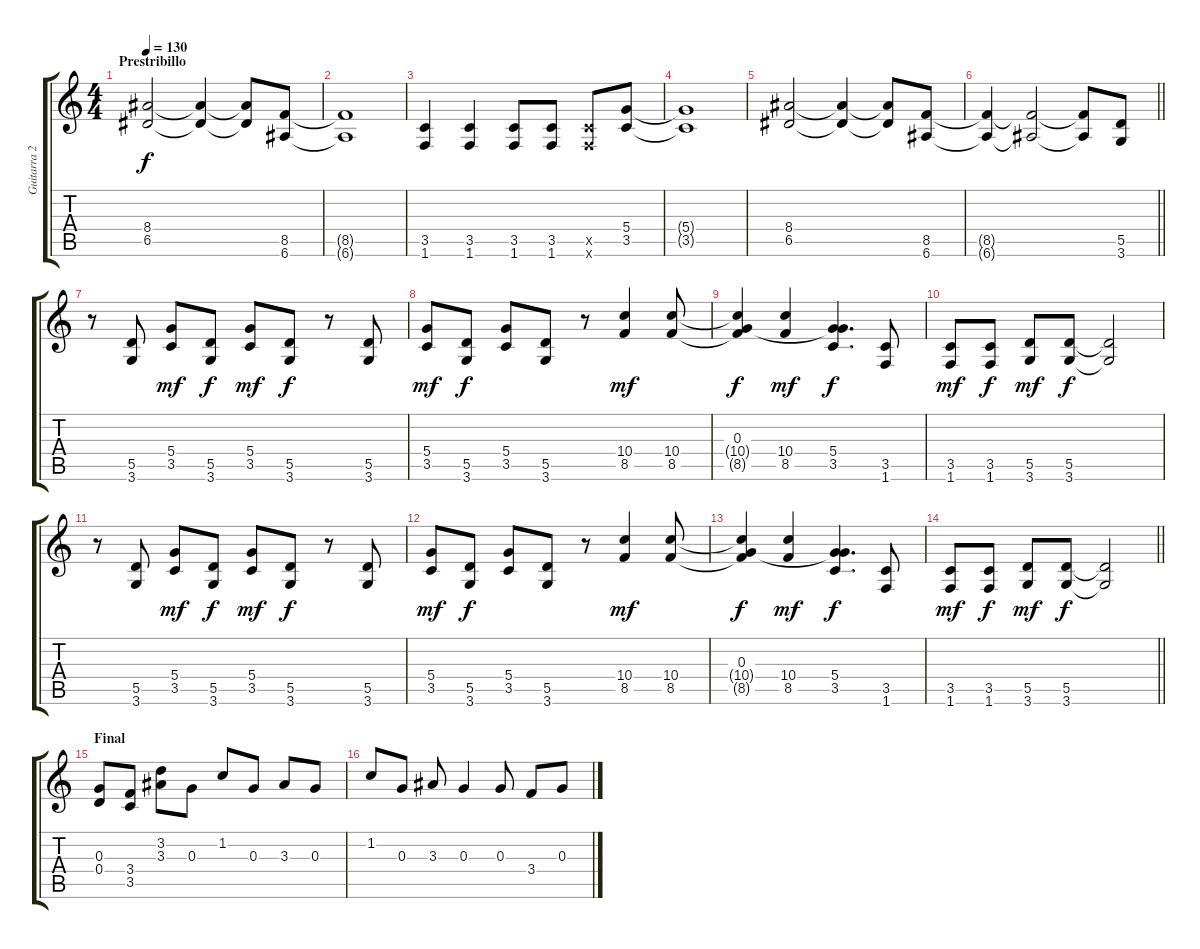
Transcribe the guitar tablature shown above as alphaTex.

\track ("Guitarra 2" "Guitarra 2") {instrument distortionguitar}
\staff {score tabs}
\tuning (E4 B3 G3 D3 A2 E2) {hide}
\ts (4 4)
\section ("" "Prestribillo")
\tempo 130
\clef g2
\ks c
(8.4 6.5).2{dy f} (8.4{t} 6.5{t}).4 (8.4{t} 6.5{t}).8 (8.5 6.6).8 |
(8.5{t} 6.6{t}).1 |
(3.5 1.6).4 (3.5 1.6).4 (3.5 1.6).8 (3.5 1.6).8 (3.5{x} 1.6{x}).8 (5.4 3.5).8 |
(5.4{t} 3.5{t}).1 |
(8.4 6.5).2 (8.4{t} 6.5{t}).4 (8.4{t} 6.5{t}).8 (8.5 6.6).8 |
\barLineRight lightlight
(8.5{t} 6.6{t}).4 (8.5{t} 6.6{t}).2 (8.5{t} 6.6{t}).8 (5.5 3.6).8 |
r.8 (5.5 3.6).8 (5.4 3.5).8{dy mf} (5.5 3.6).8{dy f} (5.4 3.5).8{dy mf} (5.5 3.6).8{dy f} r.8 (5.5 3.6).8 |
(5.4 3.5).8{dy mf} (5.5 3.6).8{dy f} (5.4 3.5).8 (5.5 3.6).8 r.8 (10.4 8.5).4{dy mf} (10.4 8.5).8 |
(0.3 10.4{t} 8.5{t}).4{dy f} (10.4 8.5).4{dy mf} (0.3{t} 5.4 3.5).4{d dy f} (3.5 1.6).8 |
(3.5 1.6).8{dy mf} (3.5 1.6).8{dy f} (5.5 3.6).8{dy mf} (5.5 3.6).8{dy f} (5.5{t} 3.6{t}).2 |
r.8 (5.5 3.6).8 (5.4 3.5).8{dy mf} (5.5 3.6).8{dy f} (5.4 3.5).8{dy mf} (5.5 3.6).8{dy f} r.8 (5.5 3.6).8 |
(5.4 3.5).8{dy mf} (5.5 3.6).8{dy f} (5.4 3.5).8 (5.5 3.6).8 r.8 (10.4 8.5).4{dy mf} (10.4 8.5).8 |
(0.3 10.4{t} 8.5{t}).4{dy f} (10.4 8.5).4{dy mf} (0.3{t} 5.4 3.5).4{d dy f} (3.5 1.6).8 |
\barLineRight lightlight
(3.5 1.6).8{dy mf} (3.5 1.6).8{dy f} (5.5 3.6).8{dy mf} (5.5 3.6).8{dy f} (5.5{t} 3.6{t}).2 |
\section ("" "Final")
(0.3 0.4).8 (3.4 3.5).8 (3.2 3.3).8 0.3.8 1.2.8 0.3.8 3.3.8 0.3.8 |
1.2.8 0.3.8 3.3.8 0.3.4 0.3.8 3.4.8 0.3.8
